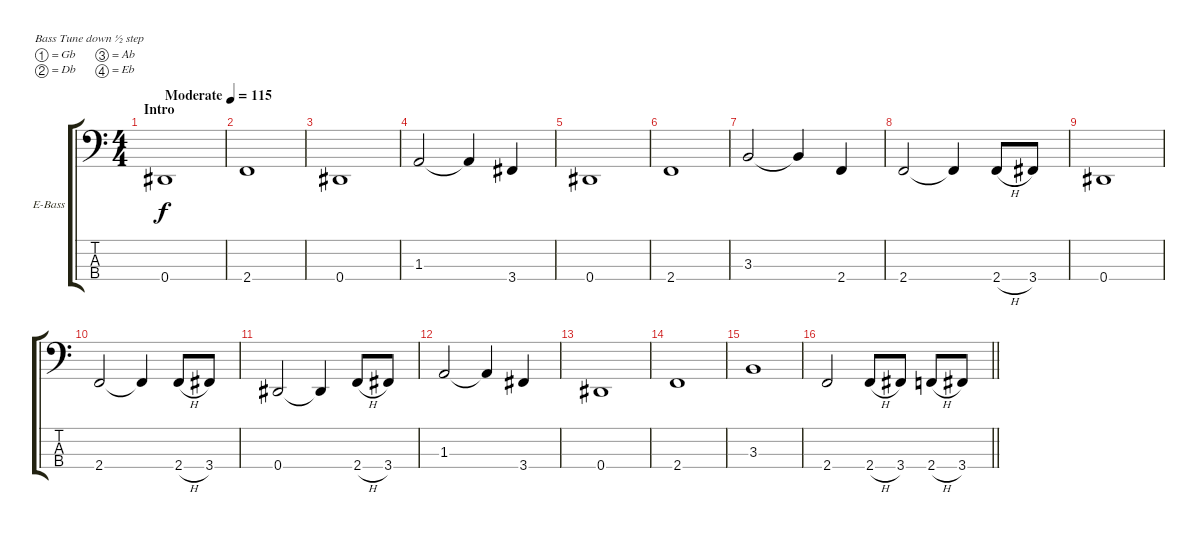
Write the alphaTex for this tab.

\bracketExtendMode groupsimilarinstruments
\firstSystemTrackNameOrientation horizontal
\otherSystemsTrackNameOrientation horizontal
\track ("Geezer" "E-Bass") {instrument electricbassfinger}
\staff {score tabs}
\tuning (Gb2 Db2 Ab1 Eb1)
\ts (4 4)
\beaming (8 2 2 2 2)
\section ("" "Intro")
\tempo (115 "Moderate")
\clef f4
\ks c
0.4.1{dy f instrument electricbassfinger} |
2.4.1 |
0.4.1 |
1.3.2 1.3{t}.4 3.4.4 |
0.4.1 |
2.4.1 |
3.3.2 3.3{t}.4 2.4.4 |
2.4.2 2.4{t}.4 2.4{h}.8 3.4.8 |
0.4.1 |
2.4.2 2.4{t}.4 2.4{h}.8 3.4.8 |
0.4.2 0.4{t}.4 2.4{h}.8 3.4.8 |
1.3.2 1.3{t}.4 3.4.4 |
0.4.1 |
2.4.1 |
3.3.1 |
\barLineRight lightlight
2.4.2 2.4{h}.8 3.4.8 2.4{h}.8 3.4.8
